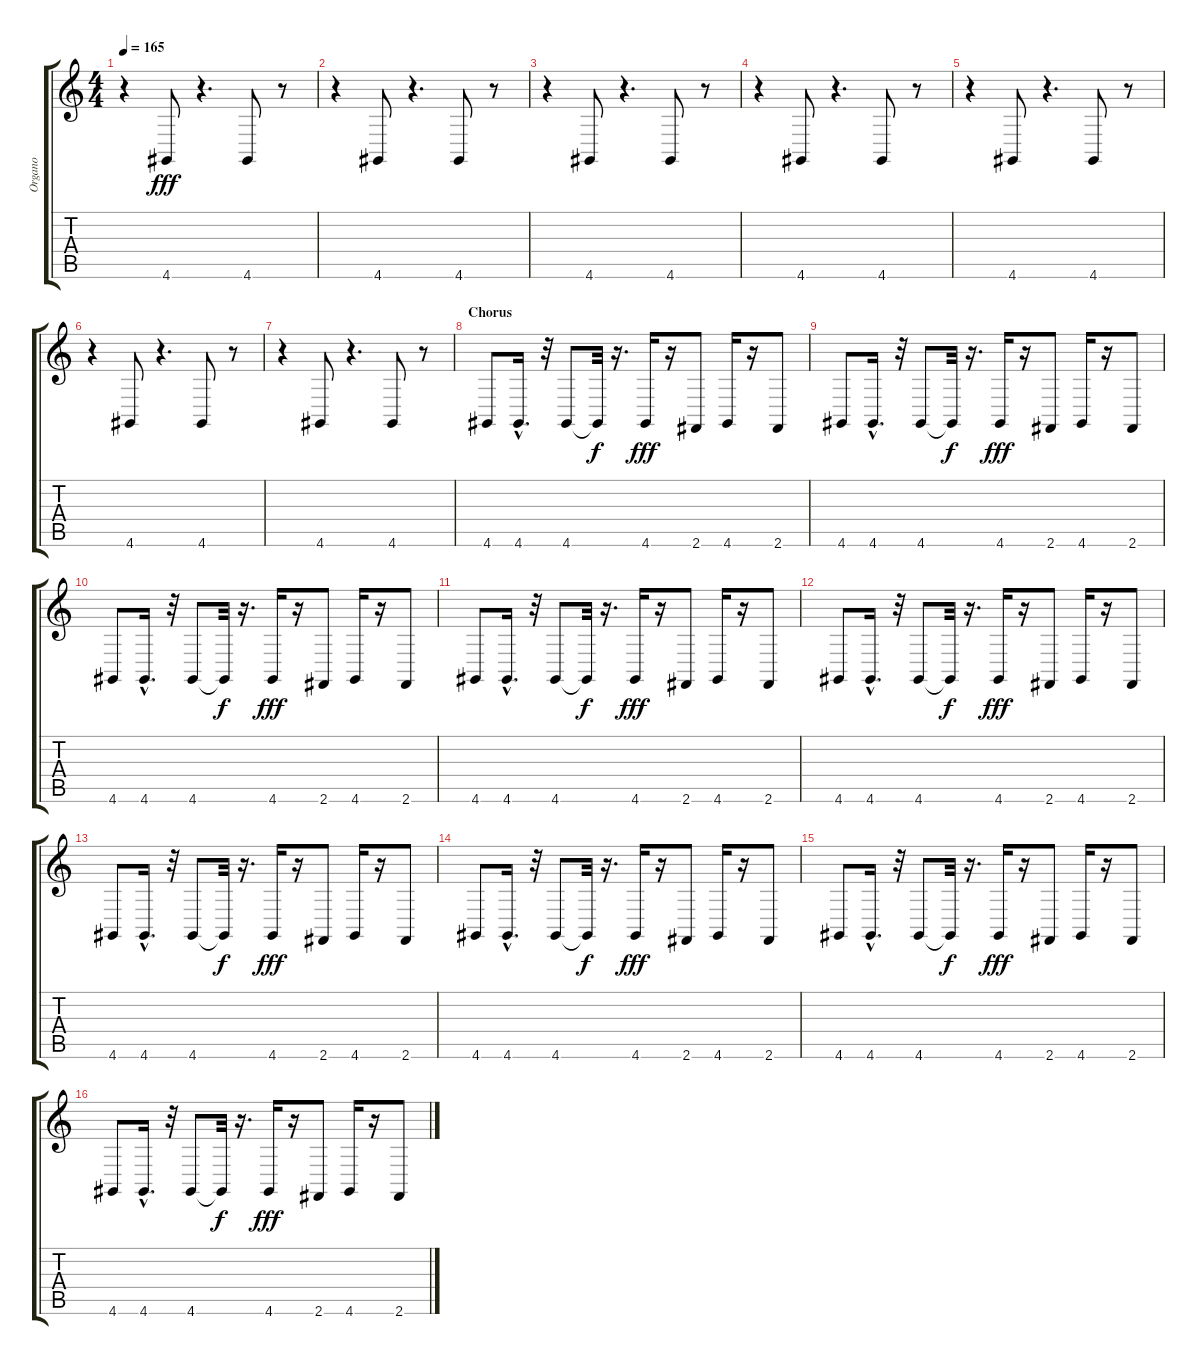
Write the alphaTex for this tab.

\track ("Organo" "Organo") {instrument drawbarorgan}
\staff {score tabs}
\tuning (E4 B3 G3 D3 A2 E2) {hide}
\ts (4 4)
\tempo 165
\clef g2
\ks c
r.4{dy fff} 4.6.8 r.4{d} 4.6.8 r.8 |
r.4 4.6.8 r.4{d} 4.6.8 r.8 |
r.4 4.6.8 r.4{d} 4.6.8 r.8 |
r.4 4.6.8 r.4{d} 4.6.8 r.8 |
r.4 4.6.8 r.4{d} 4.6.8 r.8 |
r.4 4.6.8 r.4{d} 4.6.8 r.8 |
r.4 4.6.8 r.4{d} 4.6.8 r.8 |
\section ("" "Chorus")
4.6.8 4.6{hac}.16{d} r.32 4.6.8 4.6{t}.32{dy f} r.16{d} 4.6.16{dy fff} r.16 2.6.8 4.6.16 r.16 2.6.8 |
4.6.8 4.6{hac}.16{d} r.32 4.6.8 4.6{t}.32{dy f} r.16{d} 4.6.16{dy fff} r.16 2.6.8 4.6.16 r.16 2.6.8 |
4.6.8 4.6{hac}.16{d} r.32 4.6.8 4.6{t}.32{dy f} r.16{d} 4.6.16{dy fff} r.16 2.6.8 4.6.16 r.16 2.6.8 |
4.6.8 4.6{hac}.16{d} r.32 4.6.8 4.6{t}.32{dy f} r.16{d} 4.6.16{dy fff} r.16 2.6.8 4.6.16 r.16 2.6.8 |
4.6.8 4.6{hac}.16{d} r.32 4.6.8 4.6{t}.32{dy f} r.16{d} 4.6.16{dy fff} r.16 2.6.8 4.6.16 r.16 2.6.8 |
4.6.8 4.6{hac}.16{d} r.32 4.6.8 4.6{t}.32{dy f} r.16{d} 4.6.16{dy fff} r.16 2.6.8 4.6.16 r.16 2.6.8 |
4.6.8 4.6{hac}.16{d} r.32 4.6.8 4.6{t}.32{dy f} r.16{d} 4.6.16{dy fff} r.16 2.6.8 4.6.16 r.16 2.6.8 |
4.6.8 4.6{hac}.16{d} r.32 4.6.8 4.6{t}.32{dy f} r.16{d} 4.6.16{dy fff} r.16 2.6.8 4.6.16 r.16 2.6.8 |
4.6.8 4.6{hac}.16{d} r.32 4.6.8 4.6{t}.32{dy f} r.16{d} 4.6.16{dy fff} r.16 2.6.8 4.6.16 r.16 2.6.8
